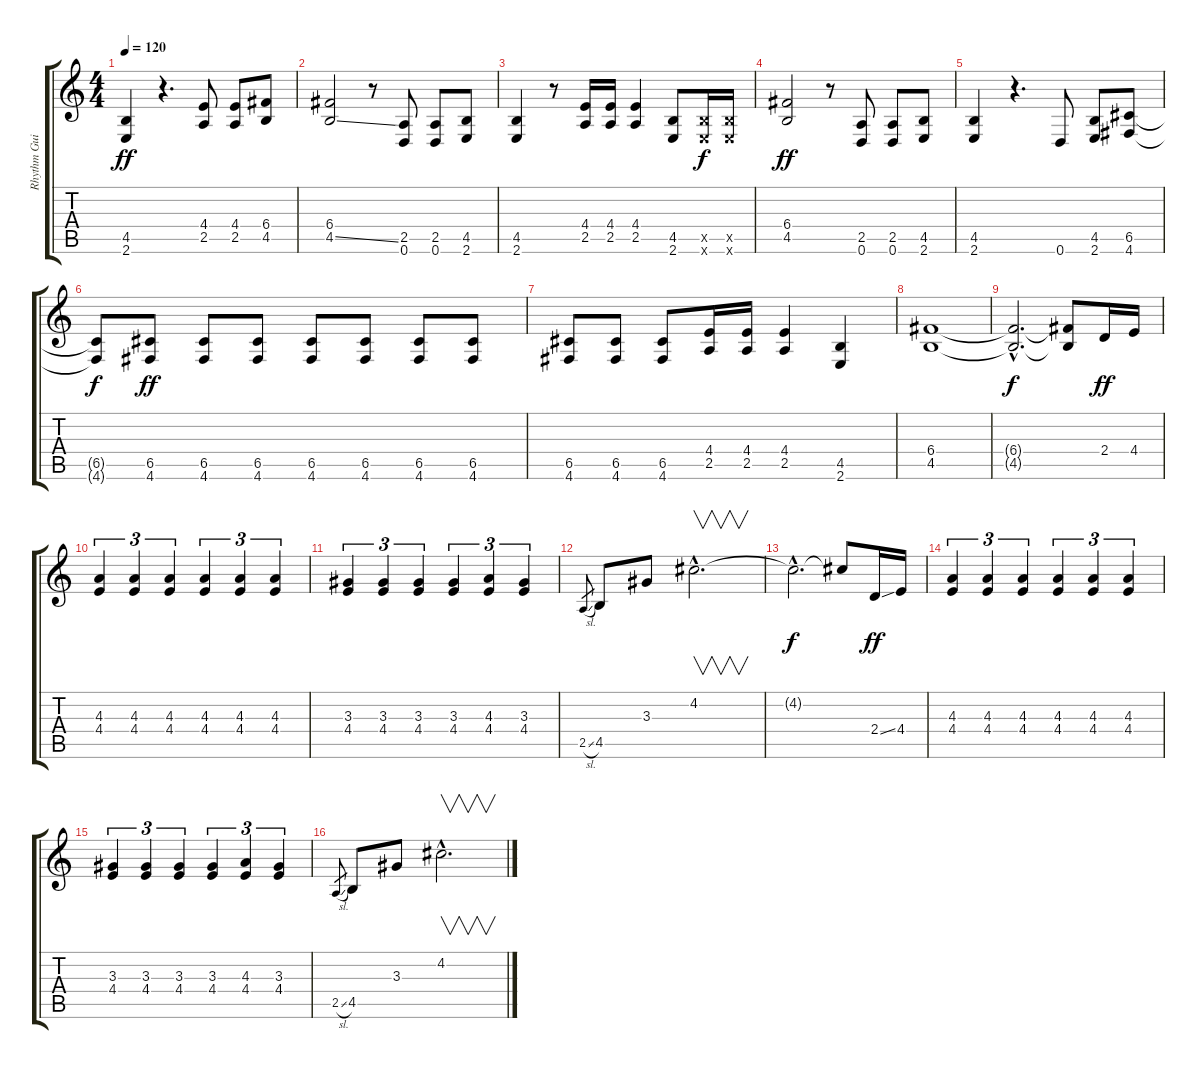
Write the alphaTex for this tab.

\track ("Rhythm Guitar" "Rhythm Gui") {instrument distortionguitar}
\staff {score tabs}
\tuning (D4 A3 F3 C3 G2 D2) {hide}
\ts (4 4)
\tempo 120
\clef g2
\ks c
(4.5 2.6).4{dy ff} r.4{d} (4.4 2.5).8 (4.4 2.5).8 (6.4 4.5).8 |
(6.4 4.5{ss}).2 r.8 (2.5 0.6).8 (2.5 0.6).8 (4.5 2.6).8 |
(4.5 2.6).4 r.8 (4.4 2.5).16 (4.4 2.5).16 (4.4 2.5).4 (4.5 2.6).8 (4.5{x} 2.6{x}).16{dy f} (4.5{x} 2.6{x}).16 |
(6.4 4.5).2{dy ff} r.8 (2.5 0.6).8 (2.5 0.6).8 (4.5 2.6).8 |
(4.5 2.6).4 r.4{d} 0.6.8 (4.5 2.6).8 (6.5 4.6).8 |
(6.5{t} 4.6{t}).8{dy f} (6.5 4.6).8{dy ff} (6.5 4.6).8 (6.5 4.6).8 (6.5 4.6).8 (6.5 4.6).8 (6.5 4.6).8 (6.5 4.6).8 |
(6.5 4.6).8 (6.5 4.6).8 (6.5 4.6).8 (4.4 2.5).16 (4.4 2.5).16 (4.4 2.5).4 (4.5 2.6).4 |
(6.4 4.5).1 |
(6.4{hac t} 4.5{hac t}).2{d dy f} (6.4{t} 4.5{t}).8 2.4.16{dy ff} 4.4.16 |
(4.3 4.4).4{tu (3 2)} (4.3 4.4).4{tu (3 2)} (4.3 4.4).4{tu (3 2)} (4.3 4.4).4{tu (3 2)} (4.3 4.4).4{tu (3 2)} (4.3 4.4).4{tu (3 2)} |
(3.3 4.4).4{tu (3 2)} (3.3 4.4).4{tu (3 2)} (3.3 4.4).4{tu (3 2)} (3.3 4.4).4{tu (3 2)} (4.3 4.4).4{tu (3 2)} (3.3 4.4).4{tu (3 2)} |
2.5{sl}.8{gr} 4.5.8 3.3.8 4.2{hac}.2{v d} |
4.2{hac t}.2{d dy f} 4.2{t}.8 2.4{ss}.16{dy ff} 4.4.16 |
(4.3 4.4).4{tu (3 2)} (4.3 4.4).4{tu (3 2)} (4.3 4.4).4{tu (3 2)} (4.3 4.4).4{tu (3 2)} (4.3 4.4).4{tu (3 2)} (4.3 4.4).4{tu (3 2)} |
(3.3 4.4).4{tu (3 2)} (3.3 4.4).4{tu (3 2)} (3.3 4.4).4{tu (3 2)} (3.3 4.4).4{tu (3 2)} (4.3 4.4).4{tu (3 2)} (3.3 4.4).4{tu (3 2)} |
2.5{sl}.8{gr} 4.5.8 3.3.8 4.2{hac}.2{v d}
